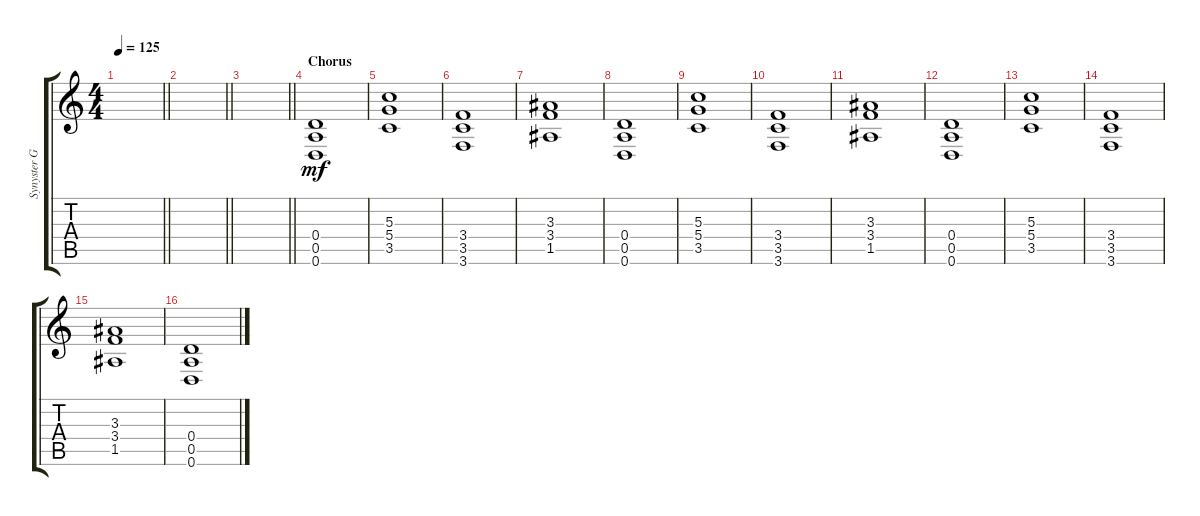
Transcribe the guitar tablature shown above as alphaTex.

\track ("Synyster Gates" "Synyster G") {instrument distortionguitar}
\staff {score tabs}
\tuning (E4 B3 G3 D3 A2 D2) {hide}
\ts (4 4)
\tempo 125
\clef g2
\barLineRight lightlight
\ks c
|
\barLineRight lightlight
|
\barLineRight lightlight
|
\section ("" "Chorus")
(0.4 0.5 0.6).1{dy mf balance 0} |
(5.3 5.4 3.5).1 |
(3.4 3.5 3.6).1 |
(3.3 3.4 1.5).1 |
(0.4 0.5 0.6).1 |
(5.3 5.4 3.5).1 |
(3.4 3.5 3.6).1 |
(3.3 3.4 1.5).1 |
(0.4 0.5 0.6).1 |
(5.3 5.4 3.5).1 |
(3.4 3.5 3.6).1 |
(3.3 3.4 1.5).1 |
(0.4 0.5 0.6).1
